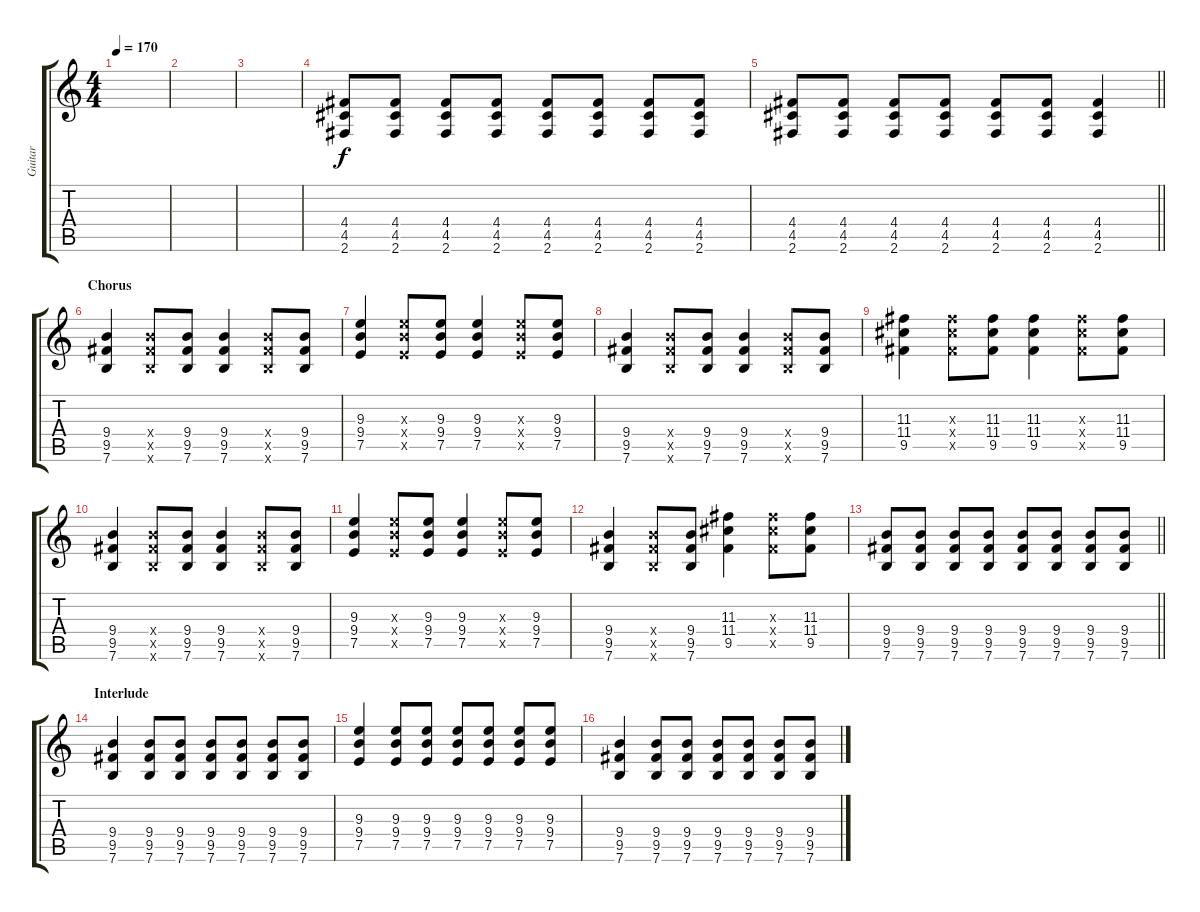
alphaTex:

\track ("Guitar" "Guitar") {instrument distortionguitar}
\staff {score tabs}
\tuning (E4 B3 G3 D3 A2 E2) {hide}
\ts (4 4)
\tempo 170
\clef g2
\ks c
|
|
|
(4.4 4.5 2.6).8 (4.4 4.5 2.6).8 (4.4 4.5 2.6).8 (4.4 4.5 2.6).8 (4.4 4.5 2.6).8 (4.4 4.5 2.6).8 (4.4 4.5 2.6).8 (4.4 4.5 2.6).8 |
\barLineRight lightlight
(4.4 4.5 2.6).8 (4.4 4.5 2.6).8 (4.4 4.5 2.6).8 (4.4 4.5 2.6).8 (4.4 4.5 2.6).8 (4.4 4.5 2.6).8 (4.4 4.5 2.6).4 |
\section ("" "Chorus")
(9.4 9.5 7.6).4 (9.4{x} 9.5{x} 7.6{x}).8 (9.4 9.5 7.6).8 (9.4 9.5 7.6).4 (9.4{x} 9.5{x} 7.6{x}).8 (9.4 9.5 7.6).8 |
(9.3 9.4 7.5).4 (9.3{x} 9.4{x} 7.5{x}).8 (9.3 9.4 7.5).8 (9.3 9.4 7.5).4 (9.3{x} 9.4{x} 7.5{x}).8 (9.3 9.4 7.5).8 |
(9.4 9.5 7.6).4 (9.4{x} 9.5{x} 7.6{x}).8 (9.4 9.5 7.6).8 (9.4 9.5 7.6).4 (9.4{x} 9.5{x} 7.6{x}).8 (9.4 9.5 7.6).8 |
(11.3 11.4 9.5).4 (11.3{x} 11.4{x} 9.5{x}).8 (11.3 11.4 9.5).8 (11.3 11.4 9.5).4 (11.3{x} 11.4{x} 9.5{x}).8 (11.3 11.4 9.5).8 |
(9.4 9.5 7.6).4 (9.4{x} 9.5{x} 7.6{x}).8 (9.4 9.5 7.6).8 (9.4 9.5 7.6).4 (9.4{x} 9.5{x} 7.6{x}).8 (9.4 9.5 7.6).8 |
(9.3 9.4 7.5).4 (9.3{x} 9.4{x} 7.5{x}).8 (9.3 9.4 7.5).8 (9.3 9.4 7.5).4 (9.3{x} 9.4{x} 7.5{x}).8 (9.3 9.4 7.5).8 |
(9.4 9.5 7.6).4 (9.4{x} 9.5{x} 7.6{x}).8 (9.4 9.5 7.6).8 (11.3 11.4 9.5).4 (11.3{x} 11.4{x} 9.5{x}).8 (11.3 11.4 9.5).8 |
\barLineRight lightlight
(9.4 9.5 7.6).8 (9.4 9.5 7.6).8 (9.4 9.5 7.6).8 (9.4 9.5 7.6).8 (9.4 9.5 7.6).8 (9.4 9.5 7.6).8 (9.4 9.5 7.6).8 (9.4 9.5 7.6).8 |
\section ("" "Interlude")
(9.4 9.5 7.6).4 (9.4 9.5 7.6).8 (9.4 9.5 7.6).8 (9.4 9.5 7.6).8 (9.4 9.5 7.6).8 (9.4 9.5 7.6).8 (9.4 9.5 7.6).8 |
(9.3 9.4 7.5).4 (9.3 9.4 7.5).8 (9.3 9.4 7.5).8 (9.3 9.4 7.5).8 (9.3 9.4 7.5).8 (9.3 9.4 7.5).8 (9.3 9.4 7.5).8 |
(9.4 9.5 7.6).4 (9.4 9.5 7.6).8 (9.4 9.5 7.6).8 (9.4 9.5 7.6).8 (9.4 9.5 7.6).8 (9.4 9.5 7.6).8 (9.4 9.5 7.6).8
